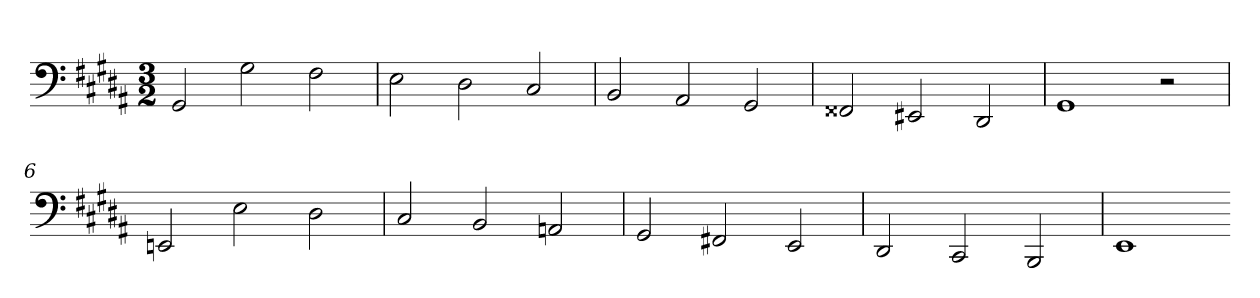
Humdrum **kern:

**kern
*part1
*staff1
*clefF4
*k[f#c#g#d#a#]
*M3/2
=1
2GG#
2G#
2F#
=2
2E
2D#
2C#
=3
2BB
2AA#
2GG#
=4
2FF##X
2EE#X
2DD#
=5
1GG#
2r
=6
2EEn
2E
2D#
=7
2C#
2BB
2AAn
!!LO:LB:g=z
=8
2GG#
2FF#X
2EE
=9
2DD#
2CC#
2BBB
=10
1EE
=-
*-
